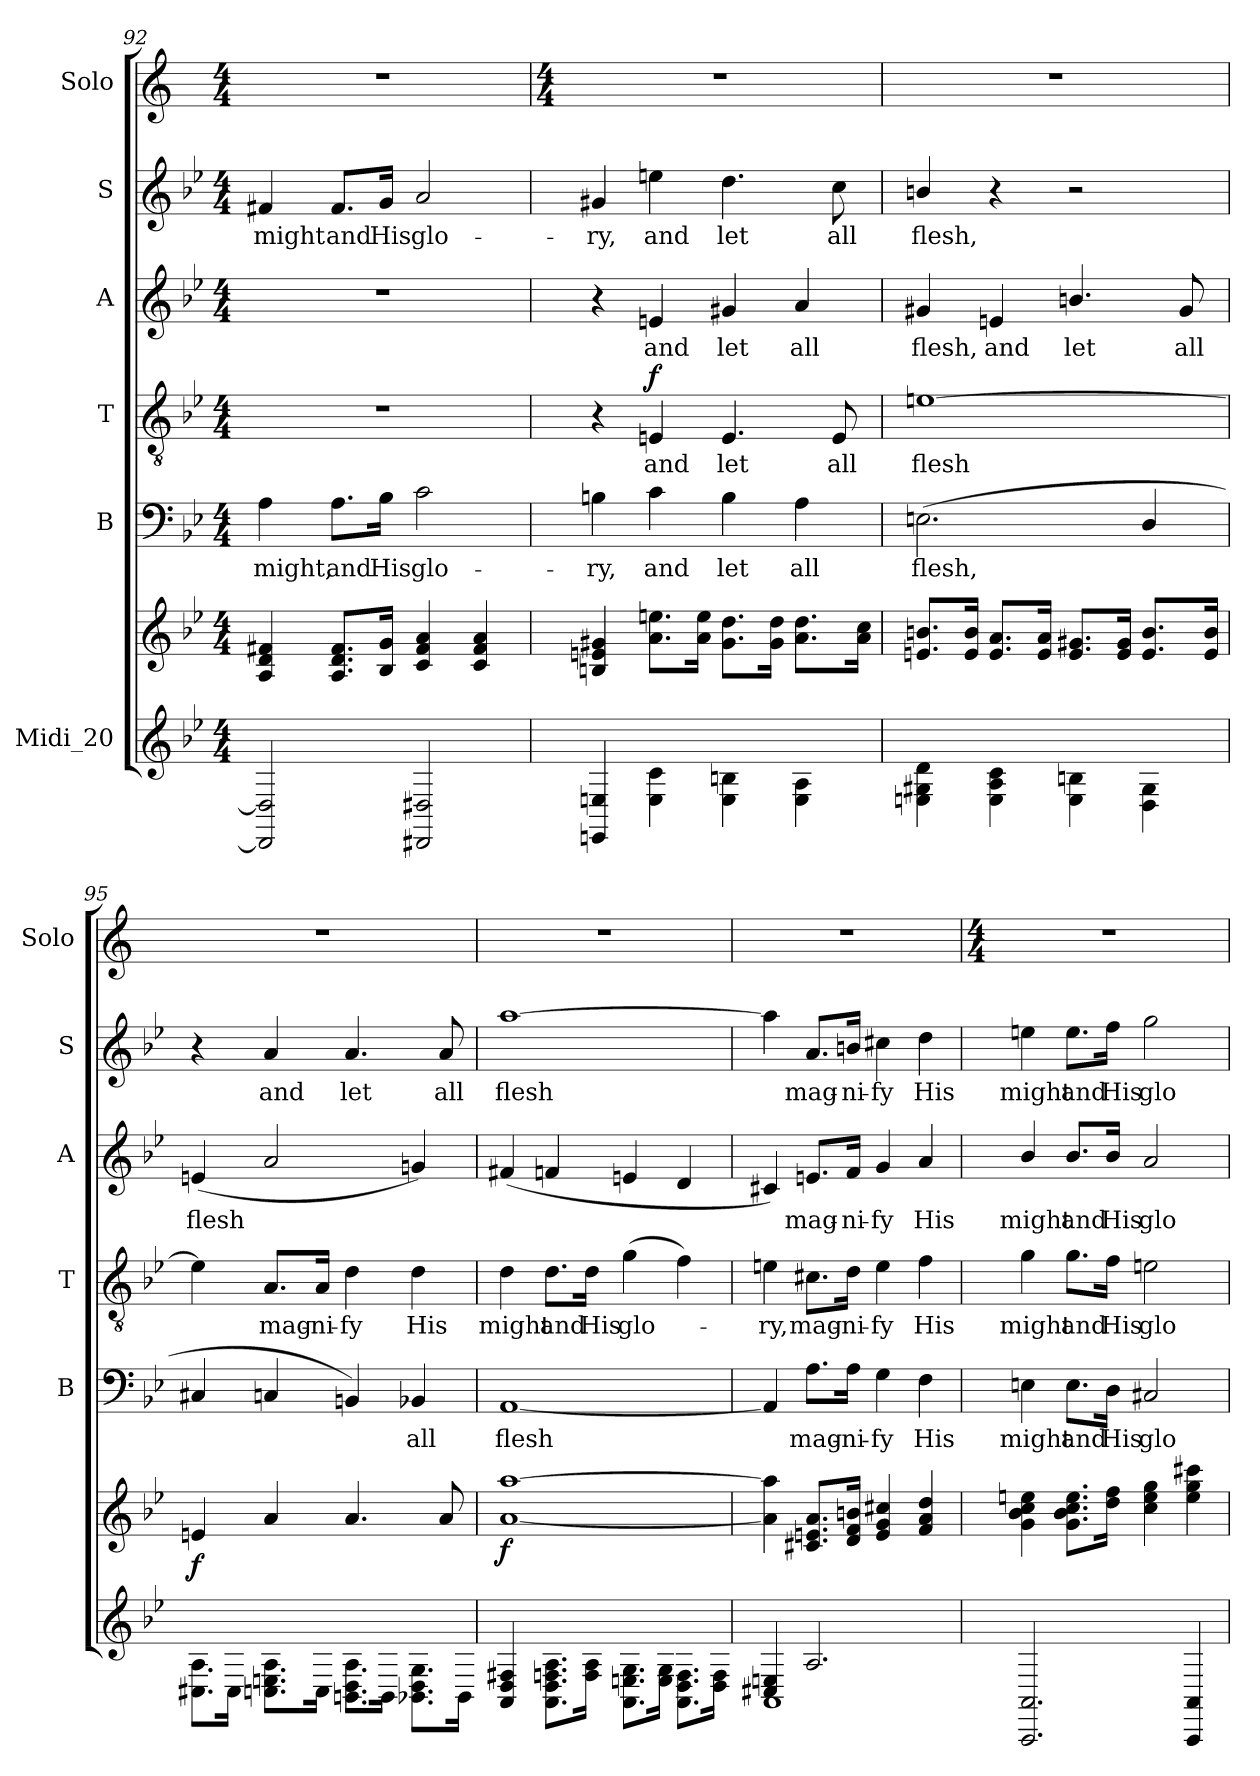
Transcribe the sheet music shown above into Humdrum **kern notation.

**kern	**kern	**dynam	**kern	**text	**kern	**text	**dynam	**kern	**text	**kern	**text	**kern
*part6	*part6	*part6	*part5	*part5	*part4	*part4	*part4	*part3	*part3	*part2	*part2	*part1
*staff7	*staff6	*staff6/7	*staff5	*staff5	*staff4	*staff4	*staff4	*staff3	*staff3	*staff2	*staff2	*staff1
*I"Midi_20	*	*	*I"B	*	*I"T	*	*	*I"A	*	*I"S	*	*I"Solo
*	*	*	*I'B	*	*I'T	*	*	*I'A	*	*I'S	*	*I'Solo
*clefG2	*clefG2	*	*clefF4	*	*clefGv2	*	*	*clefG2	*	*clefG2	*	*clefG2
*k[b-e-]	*k[b-e-]	*	*k[b-e-]	*	*k[b-e-]	*	*	*k[b-e-]	*	*k[b-e-]	*	*k[]
*M4/4	*M4/4	*	*M4/4	*	*M4/4	*	*	*M4/4	*	*M4/4	*	*M4/4
=92	=92	=92	=92	=92	=92	=92	=92	=92	=92	=92	=92	=92
*^	*	*	*	*	*	*	*	*	*	*	*	*
!	!	!	!	!	!LO:LY:b	!	!	!	!	!	!	!LO:LY:b	!
2DD/] 2D/]	1ryy	4A/ 4d/ 4f#X/	.	4A\	might,	1r	.	.	1r	.	4f#X/	might	1r
!	!	!	!	!	!LO:LY:b	!	!	!	!	!	!	!LO:LY:b	!
.	.	8.A/ 8.d/ 8.f#/L	.	8.A\L	and	.	.	.	.	.	8.f#/L	and	.
!	!	!	!	!	!LO:LY:b	!	!	!	!	!	!	!LO:LY:b	!
.	.	16B-/ 16g/Jk	.	16B-\Jk	His	.	.	.	.	.	16g/Jk	His	.
!	!	!	!	!	!LO:LY:b	!	!	!	!	!	!	!LO:LY:b	!
2DD#X/ 2D#X/	.	4c/ 4f#/ 4a/	.	2c\	glo-	.	.	.	.	.	2a/	glo-	.
.	.	4c/ 4f#/ 4a/	.	.	.	.	.	.	.	.	.	.	.
!!LO:PB:g=z
=93	=93	=93	=93	=93	=93	=93	=93	=93	=93	=93	=93	=93	=93
*	*	*	*	*	*	*	*	*	*	*	*	*	*M4/4
!	!	!	!	!	!LO:LY:b	!	!	!	!	!	!	!LO:LY:b	!
4EEn/ 4En/	1ryy	4Bn/ 4en/ 4g#X/	.	4Bn\	-ry,	4r	.	.	4r	.	4g#X/	-ry,	1r
!	!	!	!	!	!LO:LY:b	!	!LO:LY:b	!LO:DY:b	!	!LO:LY:b	!	!LO:LY:b	!
4E\ 4c\	.	8.a\ 8.een\L	.	4c\	and	4En/	and	f	4en/	and	4een\	and	.
.	.	16a\ 16ee\Jk	.	.	.	.	.	.	.	.	.	.	.
!	!	!	!	!	!LO:LY:b	!	!LO:LY:b	!	!	!LO:LY:b	!	!LO:LY:b	!
4E\ 4Bn\	.	8.g#\ 8.dd\L	.	4B\	let	4.E/	let	.	4g#X/	let	4.dd\	let	.
.	.	16g#\ 16dd\Jk	.	.	.	.	.	.	.	.	.	.	.
!	!	!	!	!	!LO:LY:b	!	!	!	!	!LO:LY:b	!	!	!
4E\ 4A\	.	8.a\ 8.dd\L	.	4A\	all	.	.	.	4a/	all	.	.	.
!	!	!	!	!	!	!	!LO:LY:b	!	!	!	!	!LO:LY:b	!
.	.	.	.	.	.	8E/	all	.	.	.	8cc\	all	.
.	.	16a\ 16cc\Jk	.	.	.	.	.	.	.	.	.	.	.
=94	=94	=94	=94	=94	=94	=94	=94	=94	=94	=94	=94	=94	=94
!	!	!	!	!	!LO:LY:b	!	!LO:LY:b	!	!	!LO:LY:b	!	!LO:LY:b	!
4En\ 4G#X\ 4d\	1ryy	8.en/ 8.bn/L	.	(<2.En\	flesh,	[1en	flesh	.	4g#X/	flesh,	4bn/	flesh,	1r
.	.	16e/ 16b/Jk	.	.	.	.	.	.	.	.	.	.	.
!	!	!	!	!	!	!	!	!	!	!LO:LY:b	!	!	!
4E\ 4A\ 4c\	.	8.e/ 8.a/L	.	.	.	.	.	.	4en/	and	4r	.	.
.	.	16e/ 16a/Jk	.	.	.	.	.	.	.	.	.	.	.
!	!	!	!	!	!	!	!	!	!	!LO:LY:b	!	!	!
4E\ 4Bn\	.	8.e/ 8.g#X/L	.	.	.	.	.	.	4.bn/	let	2r	.	.
.	.	16e/ 16g#/Jk	.	.	.	.	.	.	.	.	.	.	.
4D\ 4G#\	.	8.e/ 8.b/L	.	4D/	.	.	.	.	.	.	.	.	.
!	!	!	!	!	!	!	!	!	!	!LO:LY:b	!	!	!
.	.	.	.	.	.	.	.	.	8g#/	all	.	.	.
.	.	16e/ 16b/Jk	.	.	.	.	.	.	.	.	.	.	.
=95	=95	=95	=95	=95	=95	=95	=95	=95	=95	=95	=95	=95	=95
!	!	!	!LO:DY:b	!	!	!	!	!	!	!LO:LY:b	!	!	!
8.C#X\ 8.A\L	1ryy	4en/	f	4C#X/	.	4e\]	.	.	(<4en/	flesh	4r	.	1r
16C#\Jk	.	.	.	.	.	.	.	.	.	.	.	.	.
!	!	!	!	!	!	!	!LO:LY:b	!	!	!	!	!LO:LY:b	!
8.Cn\ 8.En\ 8.A\L	.	4a/	.	4Cn/	.	8.A/L	mag-	.	2a/	.	4a/	and	.
!	!	!	!	!	!	!	!LO:LY:b	!	!	!	!	!	!
16C\Jk	.	.	.	.	.	16A/Jk	-ni-	.	.	.	.	.	.
!	!	!	!	!	!	!	!LO:LY:b	!	!	!	!	!LO:LY:b	!
8.BBn\ 8.D\ 8.A\L	.	4.a/	.	4BBn/)	.	4d\	-fy	.	.	.	4.a/	let	.
16BB\Jk	.	.	.	.	.	.	.	.	.	.	.	.	.
!	!	!	!	!	!LO:LY:b	!	!LO:LY:b	!	!	!	!	!	!
8.BB-X\ 8.D\ 8.G\L	.	.	.	4BB-X/	all	4d\	His	.	4gni/)	.	.	.	.
!	!	!	!	!	!	!	!	!	!	!	!	!LO:LY:b	!
.	.	8a/	.	.	.	.	.	.	.	.	8a/	all	.
16BB-\Jk	.	.	.	.	.	.	.	.	.	.	.	.	.
=96	=96	=96	=96	=96	=96	=96	=96	=96	=96	=96	=96	=96	=96
!	!	!	!LO:DY:b	!	!LO:LY:b	!	!LO:LY:b	!	!	!	!	!LO:LY:b	!
4AA/ 4D/ 4F#X/	2ryy	[1a [1aa	f	[1AA	flesh	4d\	might	.	(<4f#X/	.	[1aa	flesh	1r
!	!	!	!	!	!	!	!LO:LY:b	!	!	!	!	!	!
8.AA\ 8.D\ 8.Fn\ 8.A\L	.	.	.	.	.	8.d\L	and	.	4fn/	.	.	.	.
!	!	!	!	!	!	!	!LO:LY:b	!	!	!	!	!	!
16F\ 16A\Jk	.	.	.	.	.	16d\Jk	His	.	.	.	.	.	.
!	!	!	!	!	!	!	!LO:LY:b	!	!	!	!	!	!
8.AA\ 8.En\ 8.G\L	2ryy	.	.	.	.	(>4g\	glo-	.	4en/	.	.	.	.
16E\ 16G\Jk	.	.	.	.	.	.	.	.	.	.	.	.	.
8.AA\ 8.D\ 8.F\L	.	.	.	.	.	4f\)	.	.	4d/	.	.	.	.
16D\ 16F\Jk	.	.	.	.	.	.	.	.	.	.	.	.	.
!!LO:LB:g=z
=97	=97	=97	=97	=97	=97	=97	=97	=97	=97	=97	=97	=97	=97
!	!	!	!	!	!	!	!LO:LY:b	!	!	!	!	!	!
4C#X/ 4En/	1AA	4a\] 4aa\]	.	4AA/]	.	4en\	ry,	.	4c#X/)	.	4aa\]	.	1r
!	!	!	!	!	!LO:LY:b	!	!LO:LY:b	!	!	!LO:LY:b	!	!LO:LY:b	!
2.A/	.	8.c#X/ 8.en/ 8.a/L	.	8.A\L	mag-	8.c#X\L	mag-	.	8.en/L	mag-	8.a/L	mag-	.
!	!	!	!	!	!LO:LY:b	!	!LO:LY:b	!	!	!LO:LY:b	!	!LO:LY:b	!
.	.	16d/ 16f/ 16bn/Jk	.	16A\Jk	-ni-	16d\Jk	-ni-	.	16f/Jk	-ni-	16bn/Jk	-ni-	.
!	!	!	!	!	!LO:LY:b	!	!LO:LY:b	!	!	!LO:LY:b	!	!LO:LY:b	!
.	.	4e/ 4g/ 4cc#X/	.	4G\	-fy	4e\	-fy	.	4g/	-fy	4cc#X\	-fy	.
!	!	!	!	!	!LO:LY:b	!	!LO:LY:b	!	!	!LO:LY:b	!	!LO:LY:b	!
.	.	4f/ 4a/ 4dd/	.	4F\	His	4f\	His	.	4a/	His	4dd\	His	.
*v	*v	*	*	*	*	*	*	*	*	*	*	*	*
!!LO:PB:g=z
=98	=98	=98	=98	=98	=98	=98	=98	=98	=98	=98	=98	=98
*	*	*	*	*	*	*	*	*	*	*	*	*M4/4
!	!	!	!	!LO:LY:b	!	!LO:LY:b	!	!	!LO:LY:b	!	!LO:LY:b	!
2.AAA/ 2.AA/	4g\ 4b-\ 4cc\ 4een\	.	4En\	might	4g\	might	.	4b-/	might	4een\	might	1r
!	!	!	!	!LO:LY:b	!	!LO:LY:b	!	!	!LO:LY:b	!	!LO:LY:b	!
.	8.g\ 8.b-\ 8.cc\ 8.ee\L	.	8.E\L	and	8.g\L	and	.	8.b-/L	and	8.ee\L	and	.
!	!	!	!	!LO:LY:b	!	!LO:LY:b	!	!	!LO:LY:b	!	!LO:LY:b	!
.	16dd\ 16ff\Jk	.	16D\Jk	His	16f\Jk	His	.	16b-/Jk	His	16ff\Jk	His	.
!	!	!	!	!LO:LY:b	!	!LO:LY:b	!	!	!LO:LY:b	!	!LO:LY:b	!
.	4cc\ 4ee\ 4gg\	.	2C#X/	glo-	2en\	glo-	.	2a/	glo-	2gg\	glo-	.
4AAA/ 4AA/	4ee\ 4gg\ 4ccc#X\	.	.	.	.	.	.	.	.	.	.	.
=	=	=	=	=	=	=	=	=	=	=	=	=
*-	*-	*-	*-	*-	*-	*-	*-	*-	*-	*-	*-	*-
